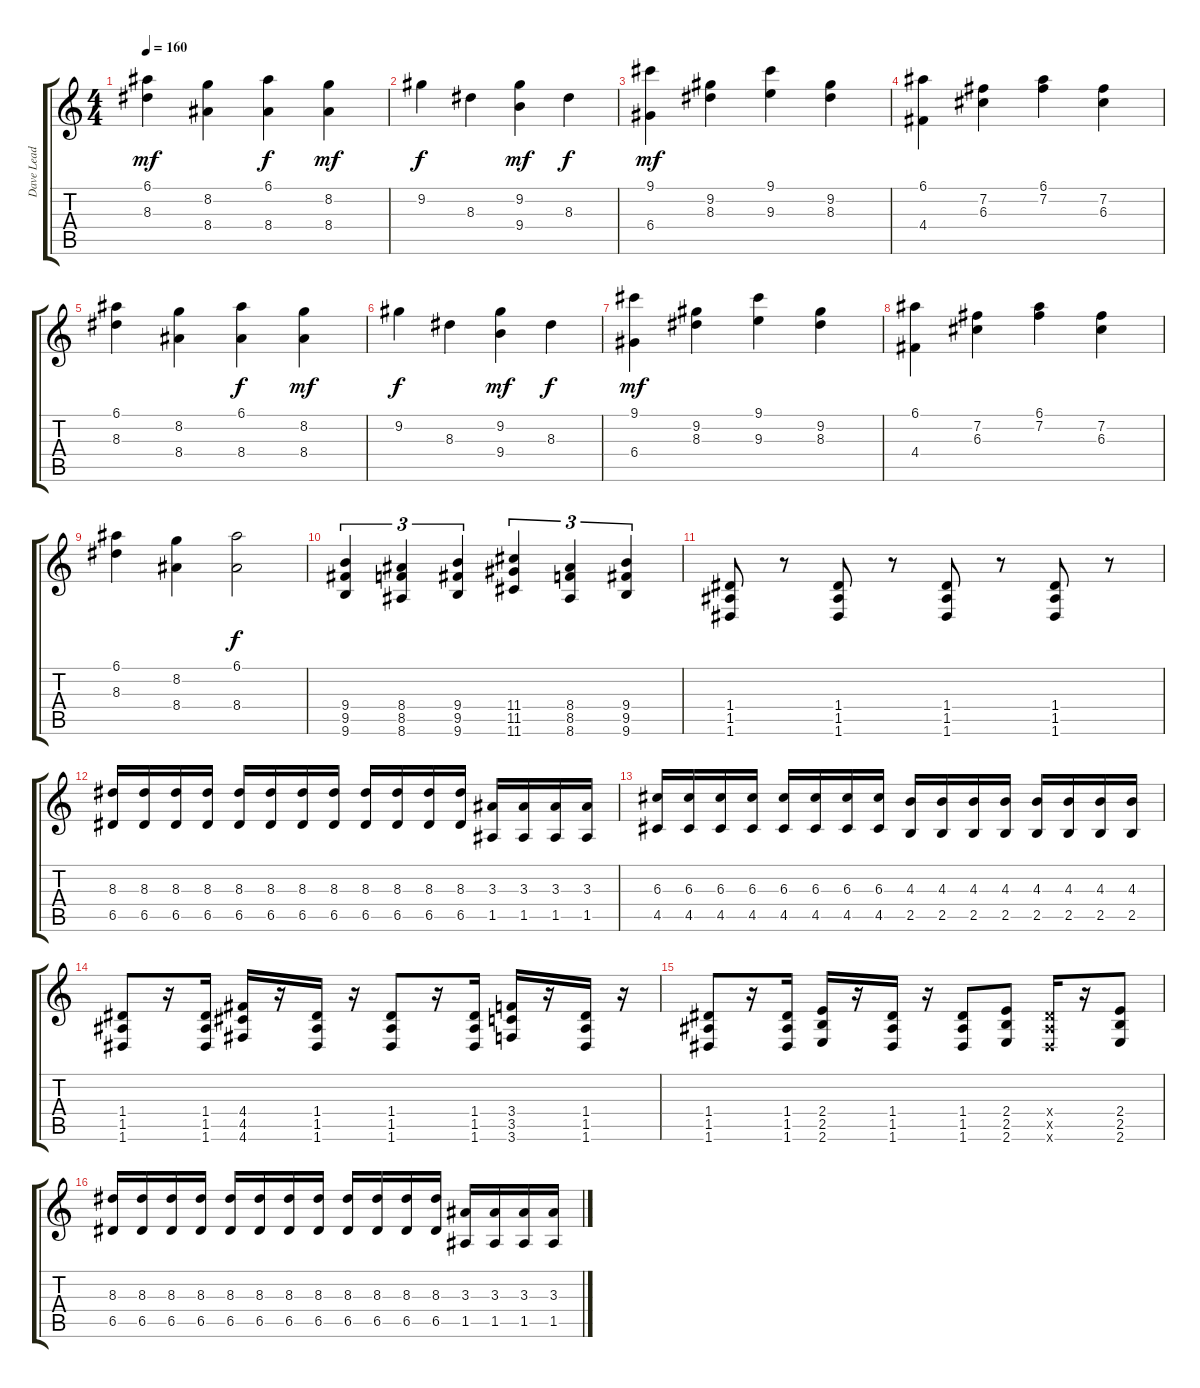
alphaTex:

\track ("Dave Lead" "Dave Lead") {instrument distortionguitar}
\staff {score tabs}
\tuning (E4 B3 G3 D3 A2 D2) {hide}
\ts (4 4)
\tempo 160
\clef g2
\ks c
(6.1 8.3).4{dy mf} (8.2 8.4).4 (6.1 8.4).4{dy f} (8.2 8.4).4{dy mf} |
9.2.4{dy f volume 11} 8.3.4 (9.2 9.4).4{dy mf} 8.3.4{dy f} |
(9.1 6.4).4{dy mf} (9.2 8.3).4 (9.1 9.3).4 (9.2 8.3).4 |
(6.1 4.4).4 (7.2 6.3).4 (6.1 7.2).4 (7.2 6.3).4 |
(6.1 8.3).4 (8.2 8.4).4 (6.1 8.4).4{dy f} (8.2 8.4).4{dy mf} |
9.2.4{dy f volume 11} 8.3.4 (9.2 9.4).4{dy mf} 8.3.4{dy f} |
(9.1 6.4).4{dy mf} (9.2 8.3).4 (9.1 9.3).4 (9.2 8.3).4 |
(6.1 4.4).4 (7.2 6.3).4 (6.1 7.2).4 (7.2 6.3).4 |
(6.1 8.3).4 (8.2 8.4).4 (6.1 8.4).2{dy f} |
(9.4 9.5 9.6).4{tu (3 2)} (8.4 8.5 8.6).4{tu (3 2)} (9.4 9.5 9.6).4{tu (3 2)} (11.4 11.5 11.6).4{tu (3 2)} (8.4 8.5 8.6).4{tu (3 2)} (9.4 9.5 9.6).4{tu (3 2)} |
(1.4 1.5 1.6).8 r.8 (1.4 1.5 1.6).8 r.8 (1.4 1.5 1.6).8 r.8 (1.4 1.5 1.6).8 r.8 |
(8.3 6.5).16 (8.3 6.5).16 (8.3 6.5).16 (8.3 6.5).16 (8.3 6.5).16 (8.3 6.5).16 (8.3 6.5).16 (8.3 6.5).16 (8.3 6.5).16 (8.3 6.5).16 (8.3 6.5).16 (8.3 6.5).16 (3.3 1.5).16 (3.3 1.5).16 (3.3 1.5).16 (3.3 1.5).16 |
(6.3 4.5).16 (6.3 4.5).16 (6.3 4.5).16 (6.3 4.5).16 (6.3 4.5).16 (6.3 4.5).16 (6.3 4.5).16 (6.3 4.5).16 (4.3 2.5).16 (4.3 2.5).16 (4.3 2.5).16 (4.3 2.5).16 (4.3 2.5).16 (4.3 2.5).16 (4.3 2.5).16 (4.3 2.5).16 |
(1.4 1.5 1.6).8 r.16 (1.4 1.5 1.6).16 (4.4 4.5 4.6).16 r.16 (1.4 1.5 1.6).16 r.16 (1.4 1.5 1.6).8 r.16 (1.4 1.5 1.6).16 (3.4 3.5 3.6).16 r.16 (1.4 1.5 1.6).16 r.16 |
(1.4 1.5 1.6).8 r.16 (1.4 1.5 1.6).16 (2.4 2.5 2.6).16 r.16 (1.4 1.5 1.6).16 r.16 (1.4 1.5 1.6).8 (2.4 2.5 2.6).8 (1.4{x} 1.5{x} 1.6{x}).16 r.16 (2.4 2.5 2.6).8 |
(8.3 6.5).16 (8.3 6.5).16 (8.3 6.5).16 (8.3 6.5).16 (8.3 6.5).16 (8.3 6.5).16 (8.3 6.5).16 (8.3 6.5).16 (8.3 6.5).16 (8.3 6.5).16 (8.3 6.5).16 (8.3 6.5).16 (3.3 1.5).16 (3.3 1.5).16 (3.3 1.5).16 (3.3 1.5).16
